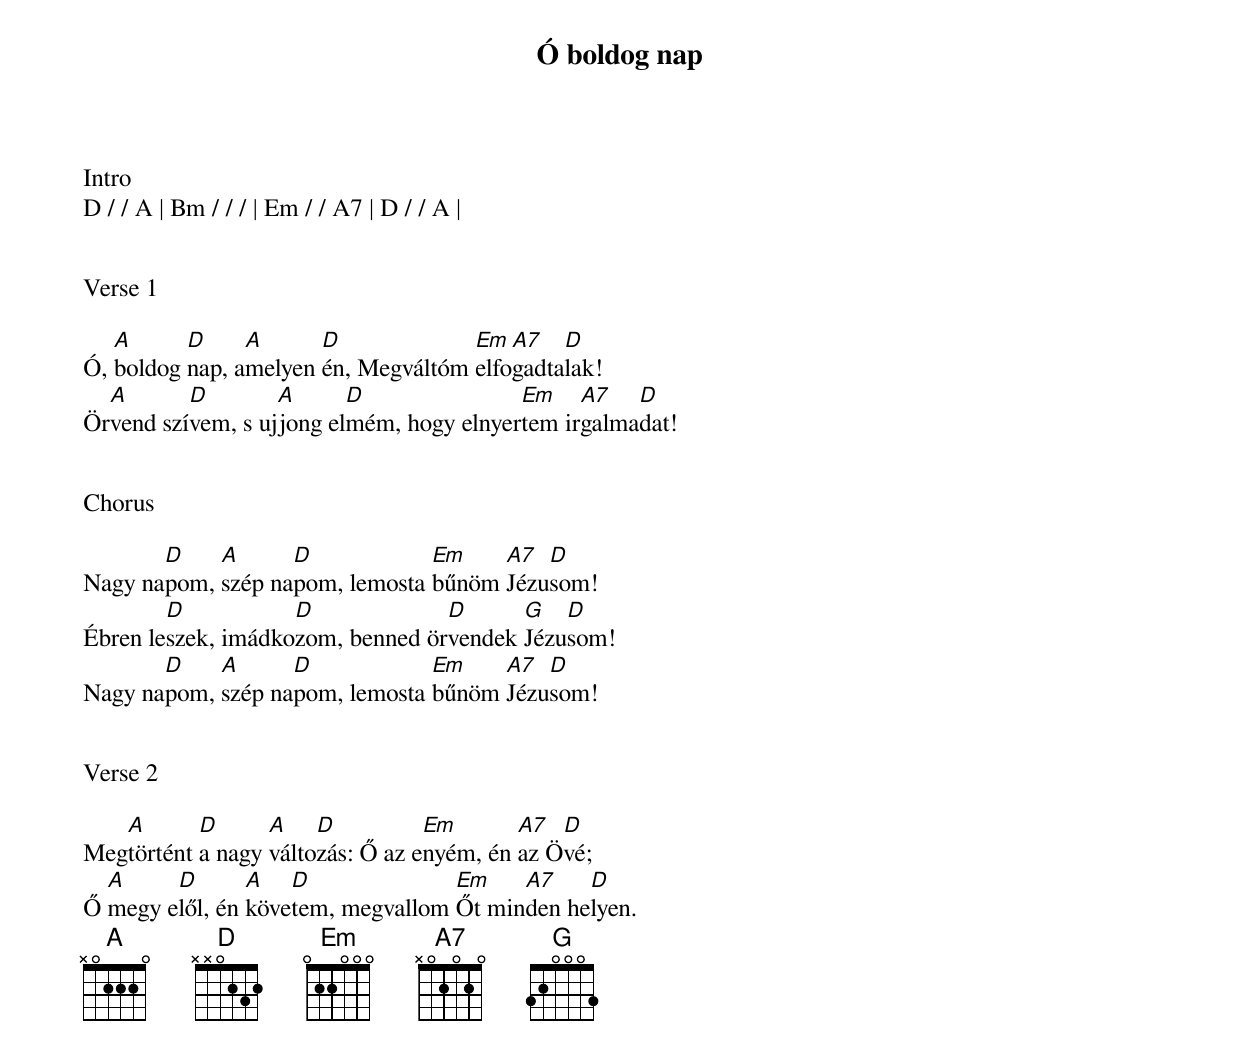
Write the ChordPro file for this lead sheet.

{title: Ó boldog nap}
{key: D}
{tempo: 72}
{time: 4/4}
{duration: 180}



Intro
D / / A | Bm / / / | Em / / A7 | D / / A |


Verse 1

Ó, [A]boldog [D]nap, a[A]melyen [D]én, Megváltóm [Em]elfo[A7]gadta[D]lak!
Ör[A]vend szí[D]vem, s uj[A]jong el[D]mém, hogy elnyer[Em]tem ir[A7]galma[D]dat!


Chorus

Nagy na[D]pom, [A]szép na[D]pom, lemosta [Em]bűnöm [A7]Jézu[D]som!
Ébren le[D]szek, imádko[D]zom, benned ör[D]vendek [G]Jézu[D]som!
Nagy na[D]pom, [A]szép na[D]pom, lemosta [Em]bűnöm [A7]Jézu[D]som!


Verse 2

Meg[A]történt [D]a nagy [A]válto[D]zás: Ő az e[Em]nyém, én [A7]az Ö[D]vé;
Ő [A]megy e[D]lől, én [A]köve[D]tem, megvallom [Em]Őt min[A7]den he[D]lyen.
